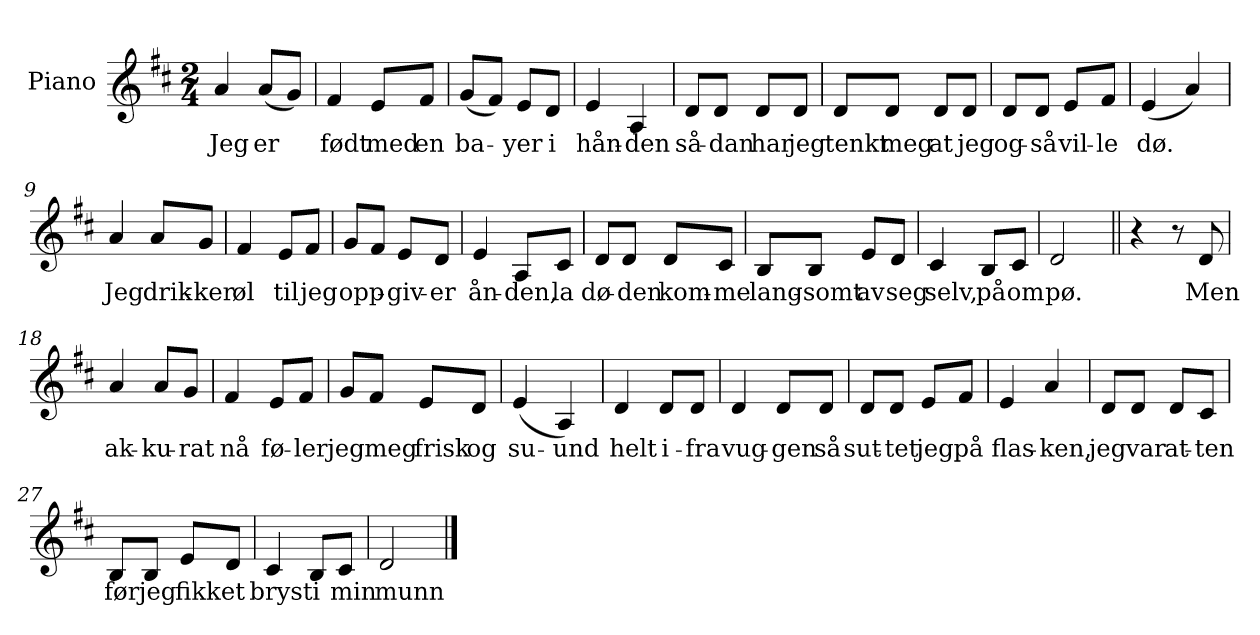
**kern	**text
*part1	*part1
*staff1	*staff1
*I"Piano	*
*I'Pno	*
*clefG2	*
*k[f#c#]	*
*M2/4	*
=1	=1
!	!LO:LY:b
4a/	Jeg
!	!LO:LY:b
(<8a/L	er
8g/J)	.
=2	=2
!	!LO:LY:b
4f#/	født
!	!LO:LY:b
8e/L	med
!	!LO:LY:b
8f#/J	en
=3	=3
!	!LO:LY:b
(<8g/L	ba-
8f#/J)	.
!	!LO:LY:b
8e/L	-yer
!	!LO:LY:b
8d/J	i
=4	=4
!	!LO:LY:b
4e/	hån-
!	!LO:LY:b
4A/	-den
!!LO:LB:g=z
=5	=5
!	!LO:LY:b
8d/L	så-
!	!LO:LY:b
8d/J	-dan
!	!LO:LY:b
8d/L	har
!	!LO:LY:b
8d/J	jeg
=6	=6
!	!LO:LY:b
8d/L	tenkt
!	!LO:LY:b
8d/J	meg
!	!LO:LY:b
8d/L	at
!	!LO:LY:b
8d/J	jeg
=7	=7
!	!LO:LY:b
8d/L	og-
!	!LO:LY:b
8d/J	-så
!	!LO:LY:b
8e/L	vil-
!	!LO:LY:b
8f#/J	-le
=8	=8
!	!LO:LY:b
(<4e/	dø.
4a/)	.
!!LO:LB:g=z
=9	=9
!	!LO:LY:b
4a/	Jeg
!	!LO:LY:b
8a/L	drik-
!	!LO:LY:b
8g/J	-ker
=10	=10
!	!LO:LY:b
4f#/	øl
!	!LO:LY:b
8e/L	til
!	!LO:LY:b
8f#/J	jeg
=11	=11
!	!LO:LY:b
8g/L	opp-
8f#/J	.
!	!LO:LY:b
8e/L	-giv-
!	!LO:LY:b
8d/J	-er
=12	=12
!	!LO:LY:b
4e/	ån-
!	!LO:LY:b
8A/L	-den,
!	!LO:LY:b
8c#/J	la
!!LO:LB:g=z
=13	=13
!	!LO:LY:b
8d/L	dø-
!	!LO:LY:b
8d/J	-den
!	!LO:LY:b
8d/L	kom-
!	!LO:LY:b
8c#/J	-me
=14	=14
!	!LO:LY:b
8B/L	lang-
!	!LO:LY:b
8B/J	-somt
!	!LO:LY:b
8e/L	av
!	!LO:LY:b
8d/J	seg
=15	=15
!	!LO:LY:b
4c#/	selv,
!	!LO:LY:b
8B/L	på
!	!LO:LY:b
8c#/J	om
=16	=16
!	!LO:LY:b
2d/	pø.
!!LO:LB:g=z
=17||	=17||
4r	.
8r	.
!	!LO:LY:b
8d/	Men
=18	=18
!	!LO:LY:b
4a/	ak-
!	!LO:LY:b
8a/L	-ku-
!	!LO:LY:b
8g/J	-rat
=19	=19
!	!LO:LY:b
4f#/	nå
!	!LO:LY:b
8e/L	fø-
!	!LO:LY:b
8f#/J	-ler
=20	=20
!	!LO:LY:b
8g/L	jeg
!	!LO:LY:b
8f#/J	meg
!	!LO:LY:b
8e/L	frisk
!	!LO:LY:b
8d/J	og
!!LO:LB:g=z
=21	=21
!	!LO:LY:b
(<4e/	su-
!	!LO:LY:b
4A/)	-und
=22	=22
!	!LO:LY:b
4d/	helt
!	!LO:LY:b
8d/L	i-
!	!LO:LY:b
8d/J	-fra
=23	=23
!	!LO:LY:b
4d/	vug-
!	!LO:LY:b
8d/L	-gen
!	!LO:LY:b
8d/J	så
=24	=24
!	!LO:LY:b
8d/L	sut-
!	!LO:LY:b
8d/J	-tet
!	!LO:LY:b
8e/L	jeg
!	!LO:LY:b
8f#/J	på
!!LO:LB:g=z
=25	=25
!	!LO:LY:b
4e/	flas-
!	!LO:LY:b
4a/	-ken,
=26	=26
!	!LO:LY:b
8d/L	jeg
!	!LO:LY:b
8d/J	var
!	!LO:LY:b
8d/L	at-
!	!LO:LY:b
8c#/J	-ten
=27	=27
!	!LO:LY:b
8B/L	før
!	!LO:LY:b
8B/J	jeg
!	!LO:LY:b
8e/L	fikk
!	!LO:LY:b
8d/J	et
=28	=28
!	!LO:LY:b
4c#/	bryst
!	!LO:LY:b
8B/L	i
!	!LO:LY:b
8c#/J	min
=29	=29
!	!LO:LY:b
2d/	munn
==	==
*-	*-
